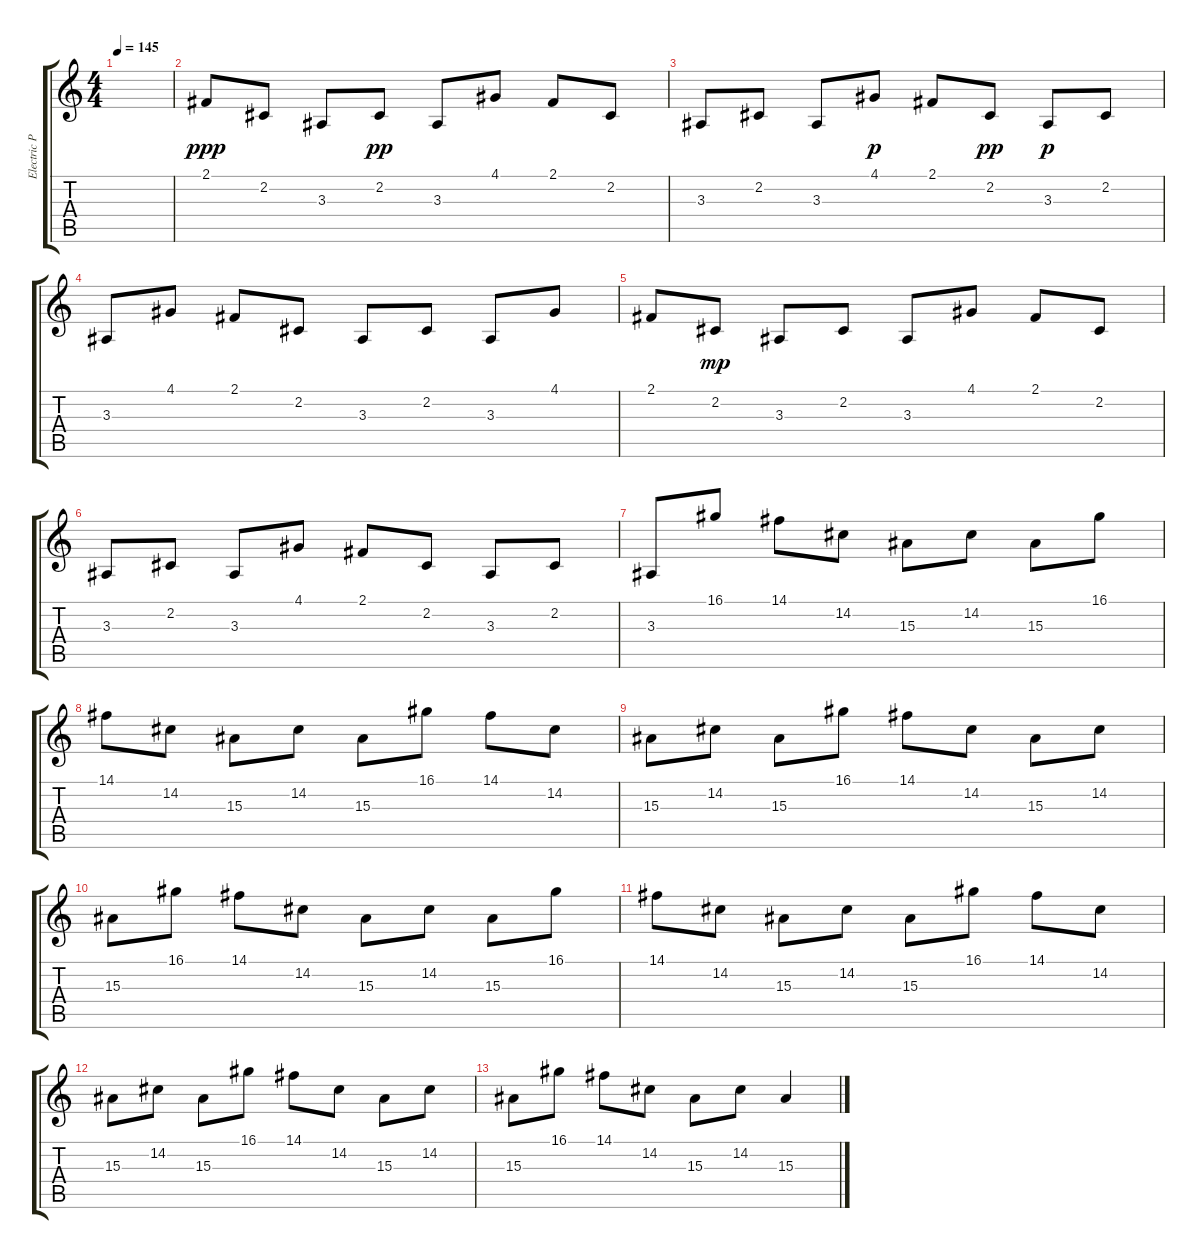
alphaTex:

\track ("Electric Piano" "Electric P") {instrument electricpiano1}
\staff {score tabs}
\tuning (E4 B3 G3 D3 A2 E2) {hide}
\ts (4 4)
\tempo 145
\clef g2
\ks c
|
2.1.8{dy ppp} 2.2.8 3.3.8 2.2.8{dy pp} 3.3.8 4.1.8 2.1.8 2.2.8 |
3.3.8 2.2.8 3.3.8 4.1.8{dy p} 2.1.8 2.2.8{dy pp} 3.3.8{dy p} 2.2.8 |
3.3.8 4.1.8 2.1.8 2.2.8 3.3.8 2.2.8 3.3.8 4.1.8 |
2.1.8 2.2.8{dy mp} 3.3.8 2.2.8 3.3.8 4.1.8 2.1.8 2.2.8 |
3.3.8 2.2.8 3.3.8 4.1.8 2.1.8 2.2.8 3.3.8 2.2.8 |
3.3.8 16.1.8 14.1.8 14.2.8 15.3.8 14.2.8 15.3.8 16.1.8 |
14.1.8 14.2.8 15.3.8 14.2.8 15.3.8 16.1.8 14.1.8 14.2.8 |
15.3.8{volume 12} 14.2.8 15.3.8 16.1.8{volume 11} 14.1.8 14.2.8 15.3.8{volume 10} 14.2.8 |
15.3.8 16.1.8 14.1.8{volume 9} 14.2.8 15.3.8{volume 8} 14.2.8 15.3.8 16.1.8 |
14.1.8{volume 7} 14.2.8 15.3.8{volume 6} 14.2.8 15.3.8 16.1.8 14.1.8{volume 5} 14.2.8 |
15.3.8{volume 4} 14.2.8 15.3.8 16.1.8 14.1.8 14.2.8{volume 3} 15.3.8 14.2.8{volume 2} |
15.3.8 16.1.8 14.1.8 14.2.8{volume 1} 15.3.8 14.2.8 15.3.4
